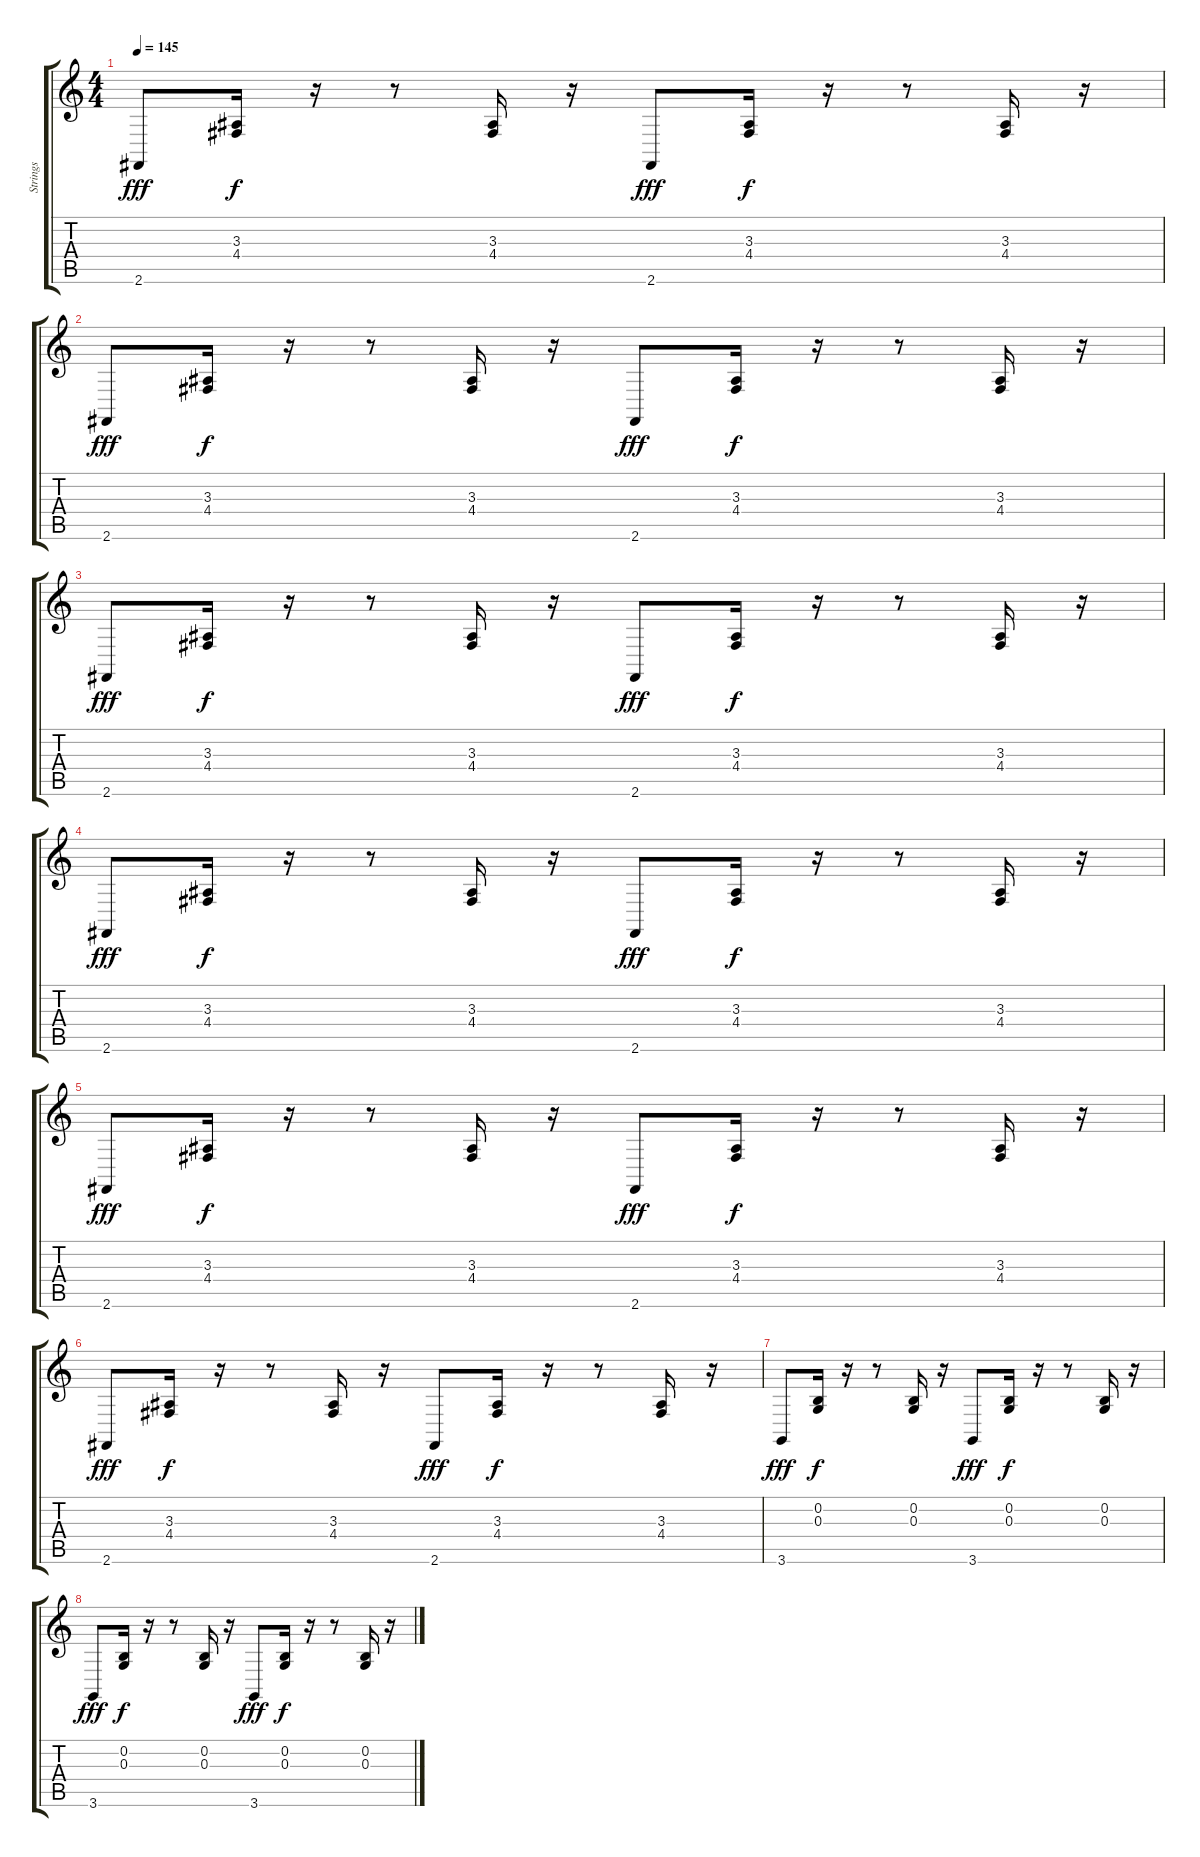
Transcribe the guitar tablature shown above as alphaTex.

\track ("Strings" "Strings") {instrument stringensemble1}
\staff {score tabs}
\tuning (E4 B3 G3 D3 A2 E2) {hide}
\ts (4 4)
\tempo 145
\clef g2
\ks c
2.6.8{dy fff} (3.3 4.4).16{dy f} r.16 r.8 (3.3 4.4).16 r.16 2.6.8{dy fff} (3.3 4.4).16{dy f} r.16 r.8 (3.3 4.4).16 r.16 |
2.6.8{dy fff} (3.3 4.4).16{dy f} r.16 r.8 (3.3 4.4).16 r.16 2.6.8{dy fff} (3.3 4.4).16{dy f} r.16 r.8 (3.3 4.4).16 r.16 |
2.6.8{dy fff} (3.3 4.4).16{dy f} r.16 r.8 (3.3 4.4).16 r.16 2.6.8{dy fff} (3.3 4.4).16{dy f} r.16 r.8 (3.3 4.4).16 r.16 |
2.6.8{dy fff} (3.3 4.4).16{dy f} r.16 r.8 (3.3 4.4).16 r.16 2.6.8{dy fff} (3.3 4.4).16{dy f} r.16 r.8 (3.3 4.4).16 r.16 |
2.6.8{dy fff} (3.3 4.4).16{dy f} r.16 r.8 (3.3 4.4).16 r.16 2.6.8{dy fff} (3.3 4.4).16{dy f} r.16 r.8 (3.3 4.4).16 r.16 |
2.6.8{dy fff} (3.3 4.4).16{dy f} r.16 r.8 (3.3 4.4).16 r.16 2.6.8{dy fff} (3.3 4.4).16{dy f} r.16 r.8 (3.3 4.4).16 r.16 |
3.6.8{dy fff} (0.2 0.3).16{dy f} r.16 r.8 (0.2 0.3).16 r.16 3.6.8{dy fff} (0.2 0.3).16{dy f} r.16 r.8 (0.2 0.3).16 r.16 |
3.6.8{dy fff} (0.2 0.3).16{dy f} r.16 r.8 (0.2 0.3).16 r.16 3.6.8{dy fff} (0.2 0.3).16{dy f} r.16 r.8 (0.2 0.3).16 r.16
